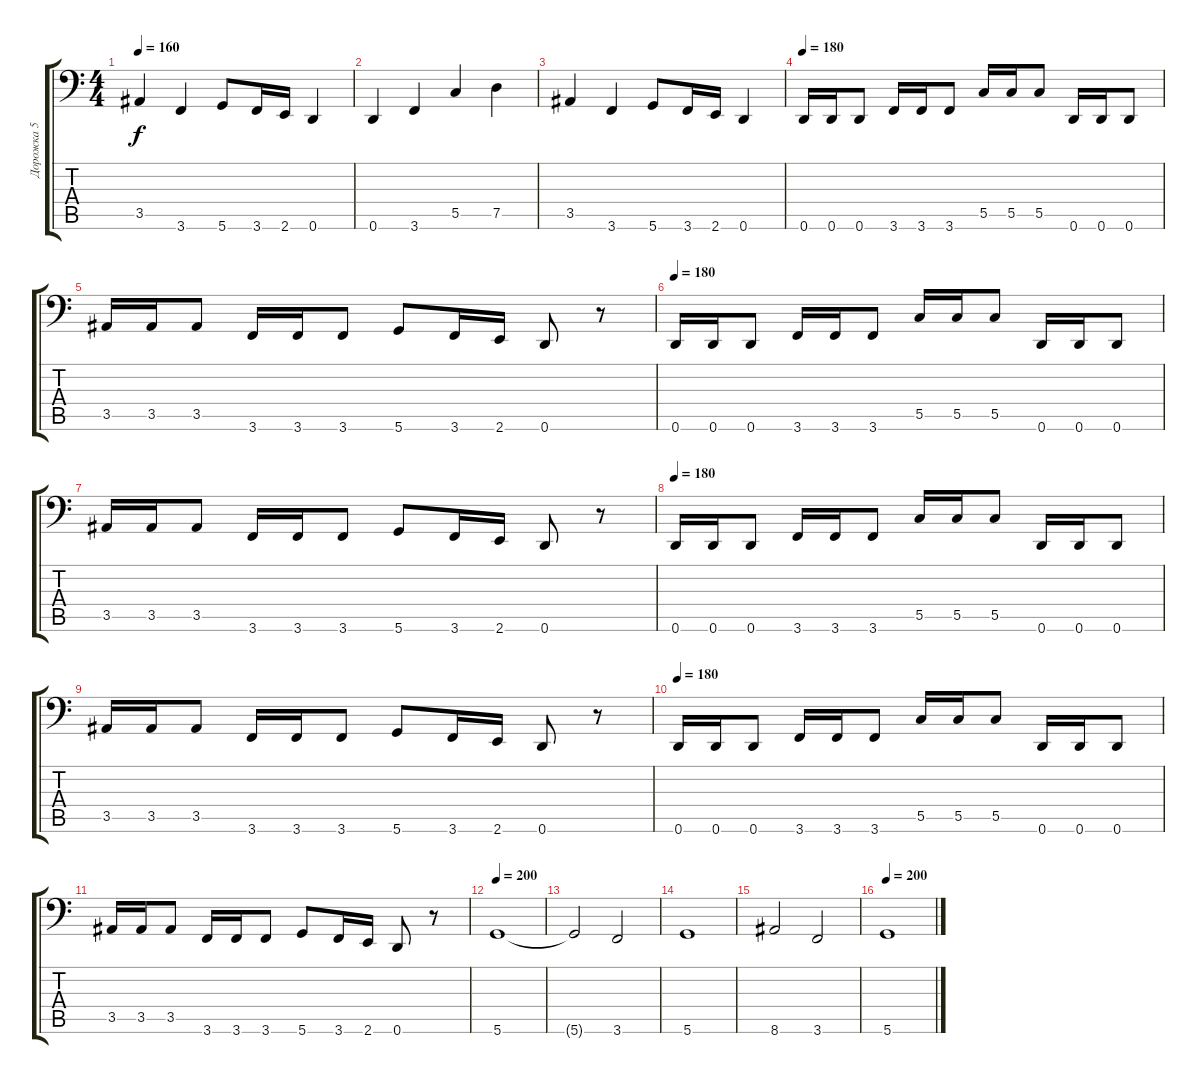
\track ("Дорожка 5" "Дорожка 5") {instrument electricbassfinger}
\staff {score tabs}
\tuning (D3 A2 F2 C2 G1 D1) {hide}
\ts (4 4)
\tempo 160
\clef f4
\ks c
3.5.4{dy f} 3.6.4 5.6.8 3.6.16 2.6.16 0.6.4 |
0.6.4 3.6.4 5.5.4 7.5.4 |
3.5.4 3.6.4 5.6.8 3.6.16 2.6.16 0.6.4 |
\tempo 180
0.6.16 0.6.16 0.6.8 3.6.16 3.6.16 3.6.8 5.5.16 5.5.16 5.5.8 0.6.16 0.6.16 0.6.8 |
3.5.16 3.5.16 3.5.8 3.6.16 3.6.16 3.6.8 5.6.8 3.6.16 2.6.16 0.6.8 r.8 |
\tempo 180
0.6.16 0.6.16 0.6.8 3.6.16 3.6.16 3.6.8 5.5.16 5.5.16 5.5.8 0.6.16 0.6.16 0.6.8 |
3.5.16 3.5.16 3.5.8 3.6.16 3.6.16 3.6.8 5.6.8 3.6.16 2.6.16 0.6.8 r.8 |
\tempo 180
0.6.16 0.6.16 0.6.8 3.6.16 3.6.16 3.6.8 5.5.16 5.5.16 5.5.8 0.6.16 0.6.16 0.6.8 |
3.5.16 3.5.16 3.5.8 3.6.16 3.6.16 3.6.8 5.6.8 3.6.16 2.6.16 0.6.8 r.8 |
\tempo 180
0.6.16 0.6.16 0.6.8 3.6.16 3.6.16 3.6.8 5.5.16 5.5.16 5.5.8 0.6.16 0.6.16 0.6.8 |
3.5.16 3.5.16 3.5.8 3.6.16 3.6.16 3.6.8 5.6.8 3.6.16 2.6.16 0.6.8 r.8 |
\tempo 200
5.6.1 |
5.6{t}.2 3.6.2 |
5.6.1 |
8.6.2 3.6.2 |
\tempo 200
5.6.1
